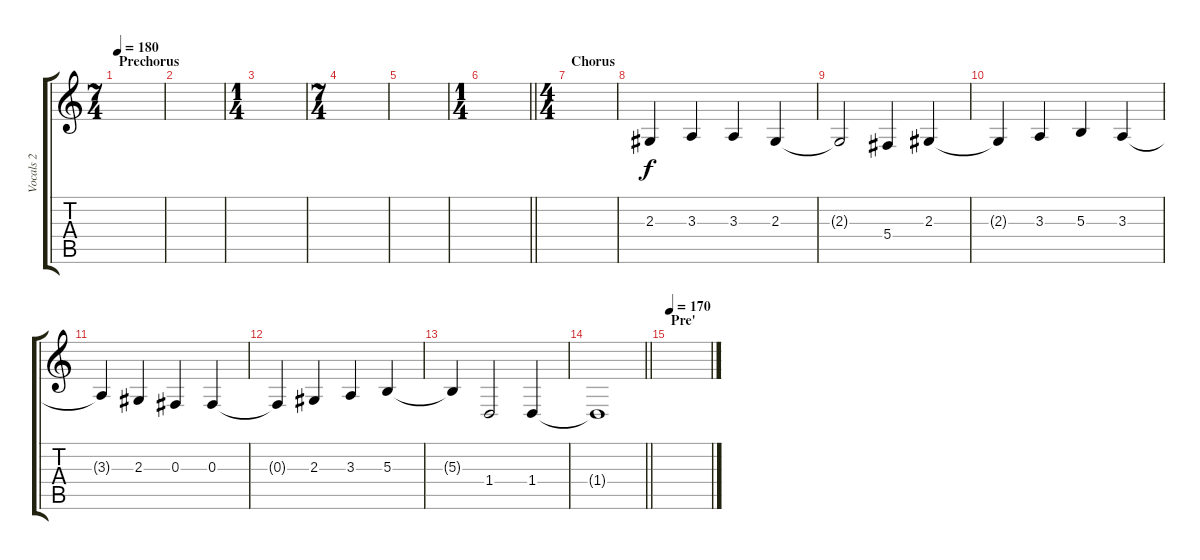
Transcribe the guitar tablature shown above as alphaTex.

\track ("Vocals 2" "Vocals 2") {instrument clarinet}
\staff {score tabs}
\tuning (Eb4 Bb3 Gb3 Db3 Ab2 Db2) {hide}
\ts (7 4)
\section ("" "Prechorus")
\tempo 180
\clef g2
\ks c
|
|
\ts (1 4)
|
\ts (7 4)
|
|
\ts (1 4)
\barLineRight lightlight
|
\ts (4 4)
\section ("" "Chorus")
|
2.3.4 3.3.4 3.3.4 2.3.4 |
2.3{t}.2 5.4.4 2.3.4 |
2.3{t}.4 3.3.4 5.3.4 3.3.4 |
3.3{t}.4 2.3.4 0.3.4 0.3.4 |
0.3{t}.4 2.3.4 3.3.4 5.3.4 |
5.3{t}.4 1.4.2 1.4.4 |
\barLineRight lightlight
1.4{t}.1 |
\section ("" "Pre'")
\tempo 170
